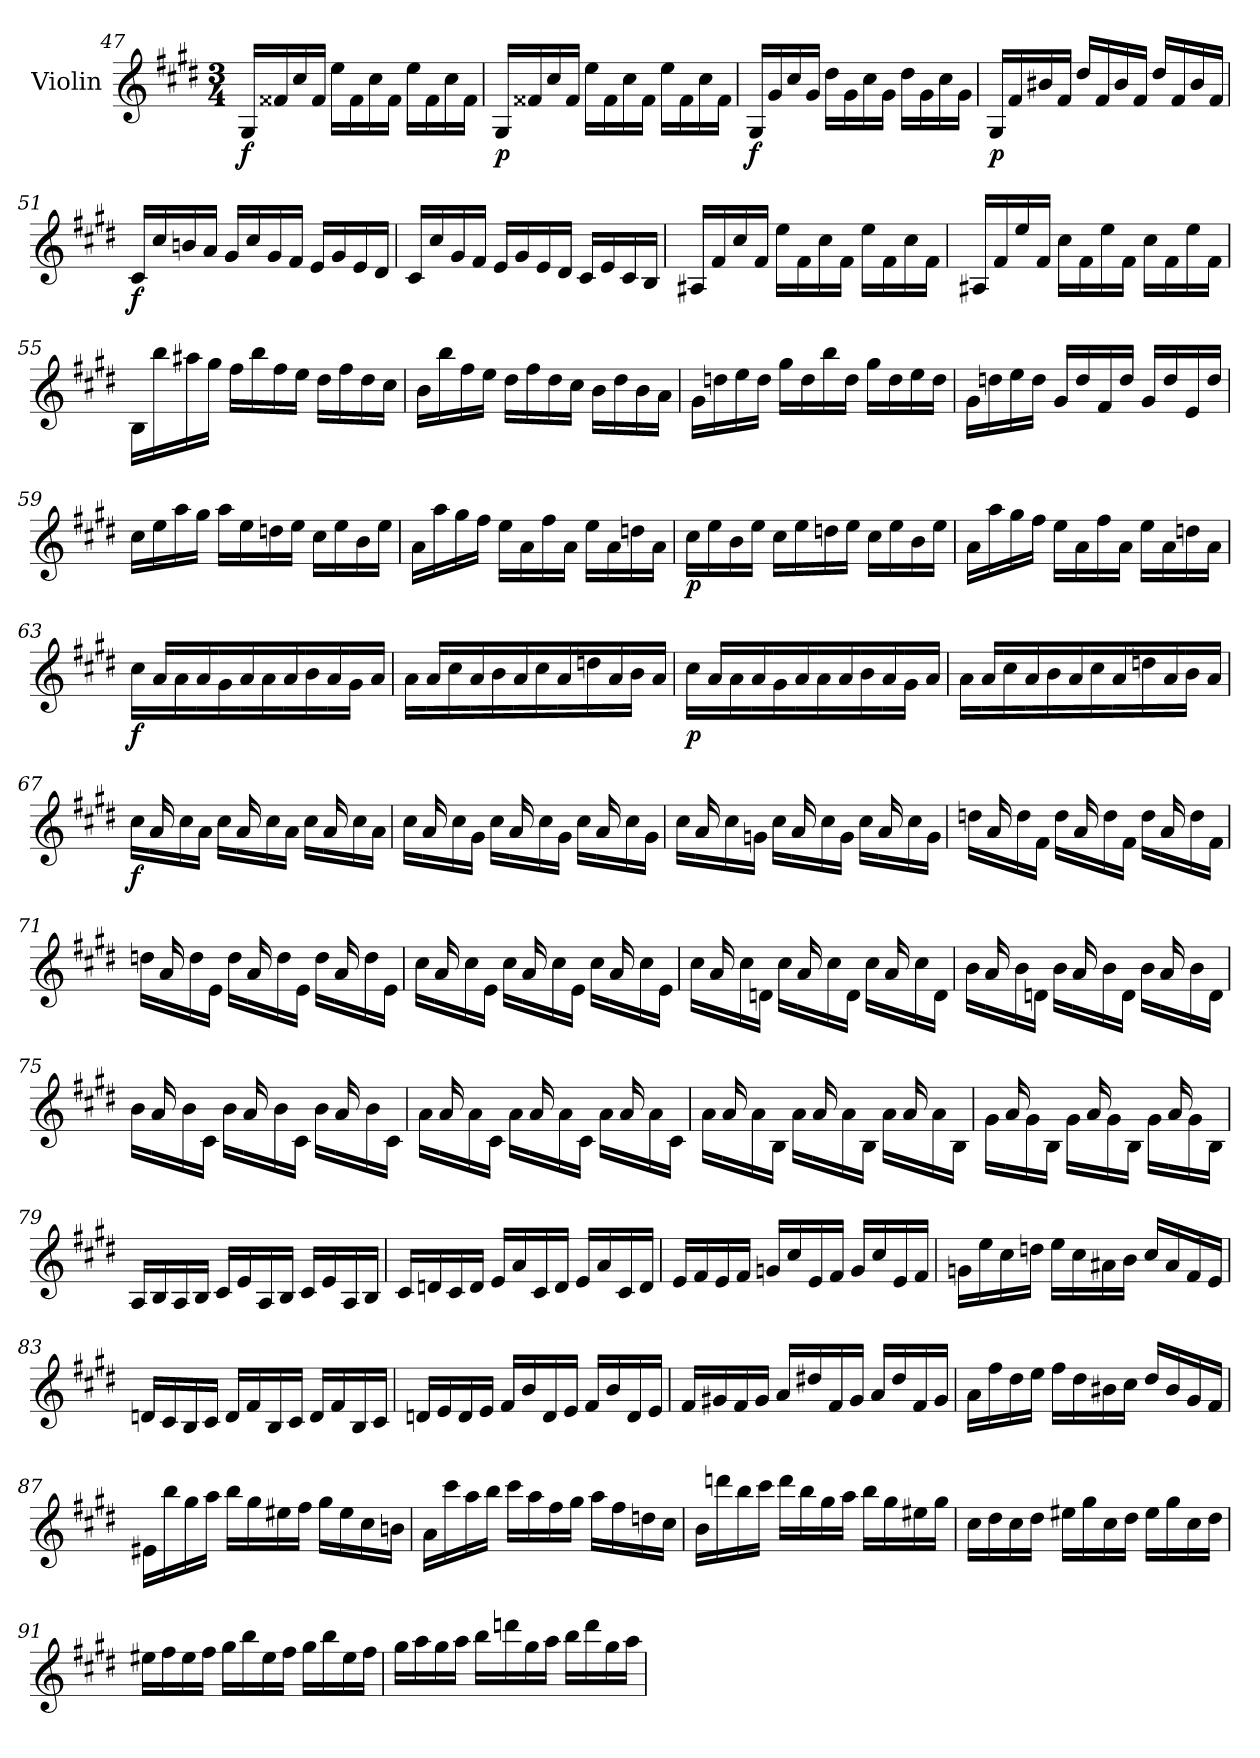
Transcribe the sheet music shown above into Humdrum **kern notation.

**kern	**dynam
*part1	*part1
*staff1	*staff1
*I"Violin	*
*I'Vln.	*
*clefG2	*
*k[f#c#g#d#]	*
*M3/4	*
=47	=47
!	!LO:DY:b
16G#/LL	f
16f##X/	.
16cc#/	.
16f##/JJ	.
16ee\LL	.
16f##\	.
16cc#\	.
16f##\JJ	.
16ee\LL	.
16f##\	.
16cc#\	.
16f##\JJ	.
=48	=48
!	!LO:DY:b
16G#/LL	p
16f##X/	.
16cc#/	.
16f##/JJ	.
16ee\LL	.
16f##\	.
16cc#\	.
16f##\JJ	.
16ee\LL	.
16f##\	.
16cc#\	.
16f##\JJ	.
=49	=49
!	!LO:DY:b
16G#/LL	f
16g#/	.
16cc#/	.
16g#/JJ	.
16dd#\LL	.
16g#\	.
16cc#\	.
16g#\JJ	.
16dd#\LL	.
16g#\	.
16cc#\	.
16g#\JJ	.
=50	=50
!	!LO:DY:b
16G#/LL	p
16f#/	.
16b#X/	.
16f#/JJ	.
16dd#/LL	.
16f#/	.
16b#/	.
16f#/JJ	.
16dd#/LL	.
16f#/	.
16b#/	.
16f#/JJ	.
=51	=51
!	!LO:DY:b
16c#/LL	f
16cc#/	.
16bn/	.
16a/JJ	.
16g#/LL	.
16cc#/	.
16g#/	.
16f#/JJ	.
16e/LL	.
16g#/	.
16e/	.
16d#/JJ	.
=52	=52
16c#/LL	.
16cc#/	.
16g#/	.
16f#/JJ	.
16e/LL	.
16g#/	.
16e/	.
16d#/JJ	.
16c#/LL	.
16e/	.
16c#/	.
16B/JJ	.
=53	=53
16A#X/LL	.
16f#/	.
16cc#/	.
16f#/JJ	.
16ee\LL	.
16f#\	.
16cc#\	.
16f#\JJ	.
16ee\LL	.
16f#\	.
16cc#\	.
16f#\JJ	.
=54	=54
16A#X/LL	.
16f#/	.
16ee/	.
16f#/JJ	.
16cc#\LL	.
16f#\	.
16ee\	.
16f#\JJ	.
16cc#\LL	.
16f#\	.
16ee\	.
16f#\JJ	.
=55	=55
16B\LL	.
16bb\	.
16aa#X\	.
16gg#\JJ	.
16ff#\LL	.
16bb\	.
16ff#\	.
16ee\JJ	.
16dd#\LL	.
16ff#\	.
16dd#\	.
16cc#\JJ	.
=56	=56
16b\LL	.
16bb\	.
16ff#\	.
16ee\JJ	.
16dd#\LL	.
16ff#\	.
16dd#\	.
16cc#\JJ	.
16b\LL	.
16dd#\	.
16b\	.
16a\JJ	.
=57	=57
16g#\LL	.
16ddn\	.
16ee\	.
16dd\JJ	.
16gg#\LL	.
16dd\	.
16bb\	.
16dd\JJ	.
16gg#\LL	.
16dd\	.
16ee\	.
16dd\JJ	.
=58	=58
16g#\LL	.
16ddn\	.
16ee\	.
16dd\JJ	.
16g#/LL	.
16dd/	.
16f#/	.
16dd/JJ	.
16g#/LL	.
16dd/	.
16e/	.
16dd/JJ	.
=59	=59
16cc#\LL	.
16ee\	.
16aa\	.
16gg#\JJ	.
16aa\LL	.
16ee\	.
16ddn\	.
16ee\JJ	.
16cc#\LL	.
16ee\	.
16b\	.
16ee\JJ	.
=60	=60
16a\LL	.
16aa\	.
16gg#\	.
16ff#\JJ	.
16ee\LL	.
16a\	.
16ff#\	.
16a\JJ	.
16ee\LL	.
16a\	.
16ddn\	.
16a\JJ	.
=61	=61
!	!LO:DY:b
16cc#\LL	p
16ee\	.
16b\	.
16ee\JJ	.
16cc#\LL	.
16ee\	.
16ddn\	.
16ee\JJ	.
16cc#\LL	.
16ee\	.
16b\	.
16ee\JJ	.
=62	=62
16a\LL	.
16aa\	.
16gg#\	.
16ff#\JJ	.
16ee\LL	.
16a\	.
16ff#\	.
16a\JJ	.
16ee\LL	.
16a\	.
16ddn\	.
16a\JJ	.
=63	=63
*^	*
!	!	!LO:DY:b
16ryy	16cc#\LL	f
16a/LL	16ryy	.
16ryy	16a\	.
16a/	16ryy	.
16ryy	16g#\	.
16a/	16ryy	.
16ryy	16a\	.
16a/	16ryy	.
16ryy	16b\	.
16a/	16ryy	.
16ryy	16g#\JJ	.
16a/JJ	16ryy	.
=64	=64	=64
16ryy	16a\LL	.
16a/LL	16ryy	.
16ryy	16cc#\	.
16a/	16ryy	.
16ryy	16b\	.
16a/	16ryy	.
16ryy	16cc#\	.
16a/	16ryy	.
16ryy	16ddn\	.
16a/	16ryy	.
16ryy	16b\JJ	.
16a/JJ	16ryy	.
=65	=65	=65
!	!	!LO:DY:b
16ryy	16cc#\LL	p
16a/LL	16ryy	.
16ryy	16a\	.
16a/	16ryy	.
16ryy	16g#\	.
16a/	16ryy	.
16ryy	16a\	.
16a/	16ryy	.
16ryy	16b\	.
16a/	16ryy	.
16ryy	16g#\JJ	.
16a/JJ	16ryy	.
=66	=66	=66
16ryy	16a\LL	.
16a/LL	16ryy	.
16ryy	16cc#\	.
16a/	16ryy	.
16ryy	16b\	.
16a/	16ryy	.
16ryy	16cc#\	.
16a/	16ryy	.
16ryy	16ddn\	.
16a/	16ryy	.
16ryy	16b\JJ	.
16a/JJ	16ryy	.
=67	=67	=67
!	!	!LO:DY:b
16ryy	16cc#\LL	f
16a/	16ryy	.
16ryy	16cc#\	.
16ryy	16a\JJ	.
16ryy	16cc#\LL	.
16a/	16ryy	.
16ryy	16cc#\	.
16ryy	16a\JJ	.
16ryy	16cc#\LL	.
16a/	16ryy	.
16ryy	16cc#\	.
16ryy	16a\JJ	.
=68	=68	=68
16ryy	16cc#\LL	.
16a/	16ryy	.
16ryy	16cc#\	.
16ryy	16g#\JJ	.
16ryy	16cc#\LL	.
16a/	16ryy	.
16ryy	16cc#\	.
16ryy	16g#\JJ	.
16ryy	16cc#\LL	.
16a/	16ryy	.
16ryy	16cc#\	.
16ryy	16g#\JJ	.
=69	=69	=69
16ryy	16cc#\LL	.
16a/	16ryy	.
16ryy	16cc#\	.
16ryy	16gn\JJ	.
16ryy	16cc#\LL	.
16a/	16ryy	.
16ryy	16cc#\	.
16ryy	16g\JJ	.
16ryy	16cc#\LL	.
16a/	16ryy	.
16ryy	16cc#\	.
16ryy	16g\JJ	.
=70	=70	=70
16ryy	16ddn\LL	.
16a/	16ryy	.
16ryy	16dd\	.
16ryy	16f#\JJ	.
16ryy	16dd\LL	.
16a/	16ryy	.
16ryy	16dd\	.
16ryy	16f#\JJ	.
16ryy	16dd\LL	.
16a/	16ryy	.
16ryy	16dd\	.
16ryy	16f#\JJ	.
=71	=71	=71
16ryy	16ddn\LL	.
16a/	16ryy	.
16ryy	16dd\	.
16ryy	16e\JJ	.
16ryy	16dd\LL	.
16a/	16ryy	.
16ryy	16dd\	.
16ryy	16e\JJ	.
16ryy	16dd\LL	.
16a/	16ryy	.
16ryy	16dd\	.
16ryy	16e\JJ	.
=72	=72	=72
16ryy	16cc#\LL	.
16a/	16ryy	.
16ryy	16cc#\	.
16ryy	16e\JJ	.
16ryy	16cc#\LL	.
16a/	16ryy	.
16ryy	16cc#\	.
16ryy	16e\JJ	.
16ryy	16cc#\LL	.
16a/	16ryy	.
16ryy	16cc#\	.
16ryy	16e\JJ	.
=73	=73	=73
16ryy	16cc#\LL	.
16a/	16ryy	.
16ryy	16cc#\	.
16ryy	16dn\JJ	.
16ryy	16cc#\LL	.
16a/	16ryy	.
16ryy	16cc#\	.
16ryy	16d\JJ	.
16ryy	16cc#\LL	.
16a/	16ryy	.
16ryy	16cc#\	.
16ryy	16d\JJ	.
=74	=74	=74
16ryy	16b\LL	.
16a/	16ryy	.
16ryy	16b\	.
16ryy	16dn\JJ	.
16ryy	16b\LL	.
16a/	16ryy	.
16ryy	16b\	.
16ryy	16d\JJ	.
16ryy	16b\LL	.
16a/	16ryy	.
16ryy	16b\	.
16ryy	16d\JJ	.
=75	=75	=75
16ryy	16b\LL	.
16a/	16ryy	.
16ryy	16b\	.
16ryy	16c#\JJ	.
16ryy	16b\LL	.
16a/	16ryy	.
16ryy	16b\	.
16ryy	16c#\JJ	.
16ryy	16b\LL	.
16a/	16ryy	.
16ryy	16b\	.
16ryy	16c#\JJ	.
=76	=76	=76
16ryy	16a\LL	.
16a/	16ryy	.
16ryy	16a\	.
16ryy	16c#\JJ	.
16ryy	16a\LL	.
16a/	16ryy	.
16ryy	16a\	.
16ryy	16c#\JJ	.
16ryy	16a\LL	.
16a/	16ryy	.
16ryy	16a\	.
16ryy	16c#\JJ	.
=77	=77	=77
16ryy	16a\LL	.
16a/	16ryy	.
16ryy	16a\	.
16ryy	16B\JJ	.
16ryy	16a\LL	.
16a/	16ryy	.
16ryy	16a\	.
16ryy	16B\JJ	.
16ryy	16a\LL	.
16a/	16ryy	.
16ryy	16a\	.
16ryy	16B\JJ	.
=78	=78	=78
16ryy	16g#\LL	.
16a/	16ryy	.
16ryy	16g#\	.
16ryy	16B\JJ	.
16ryy	16g#\LL	.
16a/	16ryy	.
16ryy	16g#\	.
16ryy	16B\JJ	.
16ryy	16g#\LL	.
16a/	16ryy	.
16ryy	16g#\	.
16ryy	16B\JJ	.
*v	*v	*
=79	=79
16A/LL	.
16B/	.
16A/	.
16B/JJ	.
16c#/LL	.
16e/	.
16A/	.
16B/JJ	.
16c#/LL	.
16e/	.
16A/	.
16B/JJ	.
=80	=80
16c#/LL	.
16dn/	.
16c#/	.
16d/JJ	.
16e/LL	.
16a/	.
16c#/	.
16d/JJ	.
16e/LL	.
16a/	.
16c#/	.
16d/JJ	.
=81	=81
16e/LL	.
16f#/	.
16e/	.
16f#/JJ	.
16gn/LL	.
16cc#/	.
16e/	.
16f#/JJ	.
16g/LL	.
16cc#/	.
16e/	.
16f#/JJ	.
=82	=82
16gn\LL	.
16ee\	.
16cc#\	.
16ddn\JJ	.
16ee\LL	.
16cc#\	.
16a#X\	.
16b\JJ	.
16cc#/LL	.
16a#/	.
16f#/	.
16e/JJ	.
=83	=83
16dn/LL	.
16c#/	.
16B/	.
16c#/JJ	.
16d/LL	.
16f#/	.
16B/	.
16c#/JJ	.
16d/LL	.
16f#/	.
16B/	.
16c#/JJ	.
=84	=84
16dn/LL	.
16e/	.
16d/	.
16e/JJ	.
16f#/LL	.
16b/	.
16d/	.
16e/JJ	.
16f#/LL	.
16b/	.
16d/	.
16e/JJ	.
=85	=85
16f#/LL	.
16g#X/	.
16f#/	.
16g#/JJ	.
16a/LL	.
16dd#X/	.
16f#/	.
16g#/JJ	.
16a/LL	.
16dd#/	.
16f#/	.
16g#/JJ	.
=86	=86
16a\LL	.
16ff#\	.
16dd#\	.
16ee\JJ	.
16ff#\LL	.
16dd#\	.
16b#X\	.
16cc#\JJ	.
16dd#/LL	.
16b#/	.
16g#/	.
16f#/JJ	.
=87	=87
16e#X\LL	.
16bb\	.
16gg#\	.
16aa\JJ	.
16bb\LL	.
16gg#\	.
16ee#X\	.
16ff#\JJ	.
16gg#\LL	.
16ee#\	.
16cc#\	.
16bn\JJ	.
=88	=88
16a\LL	.
16ccc#\	.
16aa\	.
16bb\JJ	.
16ccc#\LL	.
16aa\	.
16ff#\	.
16gg#\JJ	.
16aa\LL	.
16ff#\	.
16ddn\	.
16cc#\JJ	.
=89	=89
16b\LL	.
16dddn\	.
16bb\	.
16ccc#\JJ	.
16ddd\LL	.
16bb\	.
16gg#\	.
16aa\JJ	.
16bb\LL	.
16gg#\	.
16ee#X\	.
16gg#\JJ	.
=90	=90
16cc#\LL	.
16dd#\	.
16cc#\	.
16dd#\JJ	.
16ee#X\LL	.
16gg#\	.
16cc#\	.
16dd#\JJ	.
16ee#\LL	.
16gg#\	.
16cc#\	.
16dd#\JJ	.
=91	=91
16ee#X\LL	.
16ff#\	.
16ee#\	.
16ff#\JJ	.
16gg#\LL	.
16bb\	.
16ee#\	.
16ff#\JJ	.
16gg#\LL	.
16bb\	.
16ee#\	.
16ff#\JJ	.
=92	=92
16gg#\LL	.
16aa\	.
16gg#\	.
16aa\JJ	.
16bb\LL	.
16dddn\	.
16gg#\	.
16aa\JJ	.
16bb\LL	.
16ddd\	.
16gg#\	.
16aa\JJ	.
=	=
*-	*-
